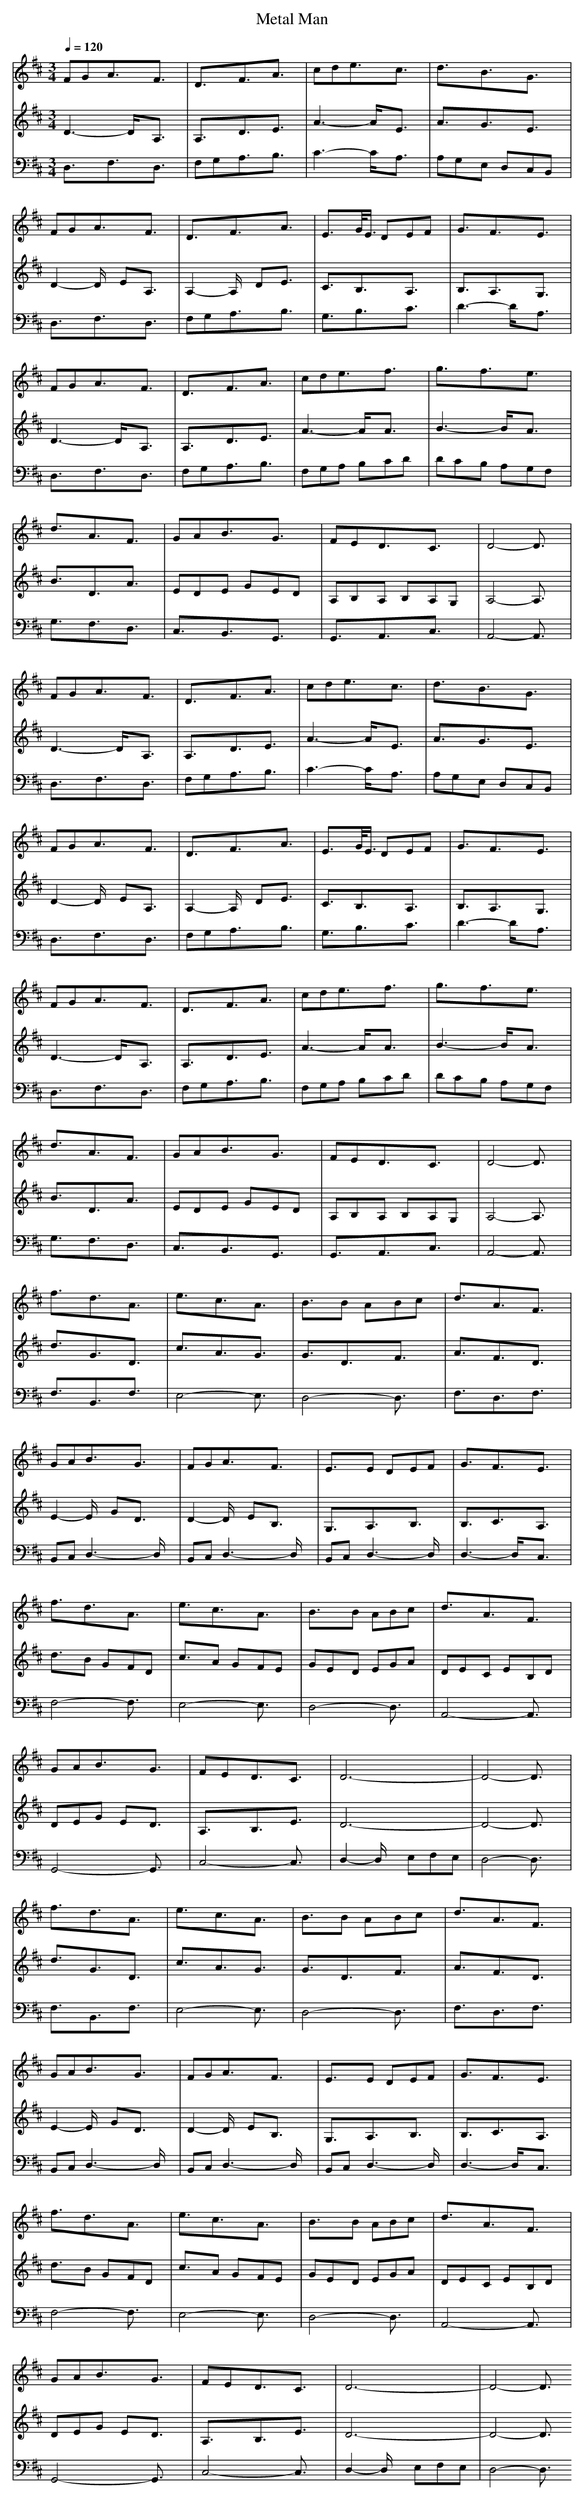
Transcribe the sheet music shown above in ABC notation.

X:1
T:Metal Man
M:3/4
L:1/8
Q:1/4=120
K:D % 2 sharps
V:1
FGA3/2x/2F3/2x/2| \
D3/2x/2F3/2x/2A3/2x/2| \
cde3/2x/2c3/2x/2| \
d3/2x/2B3/2x/2G3/2x/2|
FGA3/2x/2F3/2x/2| \
D3/2x/2F3/2x/2A3/2x/2| \
E3/2x/2G/2<E/2 DEF| \
G3/2x/2F3/2x/2E3/2x/2|
FGA3/2x/2F3/2x/2| \
D3/2x/2F3/2x/2A3/2x/2| \
cde3/2x/2f3/2x/2| \
g3/2x/2f3/2x/2e3/2x/2|
d3/2x/2A3/2x/2F3/2x/2| \
GAB3/2x/2G3/2x/2| \
FED3/2x/2C3/2x/2| \
D4-D3/2x/2|
FGA3/2x/2F3/2x/2| \
D3/2x/2F3/2x/2A3/2x/2| \
cde3/2x/2c3/2x/2| \
d3/2x/2B3/2x/2G3/2x/2|
FGA3/2x/2F3/2x/2| \
D3/2x/2F3/2x/2A3/2x/2| \
E3/2x/2G/2<E/2 DEF| \
G3/2x/2F3/2x/2E3/2x/2|
FGA3/2x/2F3/2x/2| \
D3/2x/2F3/2x/2A3/2x/2| \
cde3/2x/2f3/2x/2| \
g3/2x/2f3/2x/2e3/2x/2|
d3/2x/2A3/2x/2F3/2x/2| \
GAB3/2x/2G3/2x/2| \
FED3/2x/2C3/2x/2| \
D4-D3/2x/2|
f3/2x/2d3/2x/2A3/2x/2| \
e3/2x/2c3/2x/2A3/2x/2| \
B3/2x/2B ABc| \
d3/2x/2A3/2x/2F3/2x/2|
GAB3/2x/2G3/2x/2| \
FGA3/2x/2F3/2x/2| \
E3/2x/2E DEF| \
G3/2x/2F3/2x/2E3/2x/2|
f3/2x/2d3/2x/2A3/2x/2| \
e3/2x/2c3/2x/2A3/2x/2| \
B3/2x/2B ABc| \
d3/2x/2A3/2x/2F3/2x/2|
GAB3/2x/2G3/2x/2| \
FED3/2x/2C3/2x/2| \
D6-| \
D4-D3/2x/2|
f3/2x/2d3/2x/2A3/2x/2| \
e3/2x/2c3/2x/2A3/2x/2| \
B3/2x/2B ABc| \
d3/2x/2A3/2x/2F3/2x/2|
GAB3/2x/2G3/2x/2| \
FGA3/2x/2F3/2x/2| \
E3/2x/2E DEF| \
G3/2x/2F3/2x/2E3/2x/2|
f3/2x/2d3/2x/2A3/2x/2| \
e3/2x/2c3/2x/2A3/2x/2| \
B3/2x/2B ABc| \
d3/2x/2A3/2x/2F3/2x/2|
GAB3/2x/2G3/2x/2| \
FED3/2x/2C3/2x/2| \
D6-|D4-D3/2
V:2
D3- D/2x/2A,3/2x/2| \
A,3/2x/2D3/2x/2E3/2x/2| \
A3- A/2x/2E3/2x/2| \
A3/2x/2G3/2x/2E3/2x/2|
D2-D/2x/2 EA,3/2x/2| \
A,2-A,/2x/2 DE3/2x/2| \
C3/2x/2B,3/2x/2A,3/2x/2| \
B,3/2x/2A,3/2x/2G,3/2x/2|
D3- D/2x/2A,3/2x/2| \
A,3/2x/2D3/2x/2E3/2x/2| \
A3- A/2x/2A3/2x/2| \
B3- B/2x/2A3/2x/2|
B3/2x/2D3/2x/2A3/2x/2| \
EDE GED| \
A,B,A, B,A,G,| \
A,4-A,3/2x/2|
D3- D/2x/2A,3/2x/2| \
A,3/2x/2D3/2x/2E3/2x/2| \
A3- A/2x/2E3/2x/2| \
A3/2x/2G3/2x/2E3/2x/2|
D2-D/2x/2 EA,3/2x/2| \
A,2-A,/2x/2 DE3/2x/2| \
C3/2x/2B,3/2x/2A,3/2x/2| \
B,3/2x/2A,3/2x/2G,3/2x/2|
D3- D/2x/2A,3/2x/2| \
A,3/2x/2D3/2x/2E3/2x/2| \
A3- A/2x/2A3/2x/2| \
B3- B/2x/2A3/2x/2|
B3/2x/2D3/2x/2A3/2x/2| \
EDE GED| \
A,B,A, B,A,G,| \
A,4-A,3/2x/2|
d3/2x/2G3/2x/2D3/2x/2| \
c3/2x/2A3/2x/2G3/2x/2| \
G3/2x/2D3/2x/2F3/2x/2| \
A3/2x/2F3/2x/2D3/2x/2|
E2-E/2x/2 GD3/2x/2| \
D2-D/2x/2 EB,3/2x/2| \
G,3/2x/2A,3/2x/2B,3/2x/2| \
B,3/2x/2C3/2x/2A,3/2x/2|
d3/2x/2B GFD| \
c3/2x/2A GFE| \
GED EGA| \
DEC EB,D|
DEG ED3/2x/2| \
A,3/2x/2B,3/2x/2E3/2x/2| \
D6-| \
D4-D3/2x/2|
d3/2x/2G3/2x/2D3/2x/2| \
c3/2x/2A3/2x/2G3/2x/2| \
G3/2x/2D3/2x/2F3/2x/2| \
A3/2x/2F3/2x/2D3/2x/2|
E2-E/2x/2 GD3/2x/2| \
D2-D/2x/2 EB,3/2x/2| \
G,3/2x/2A,3/2x/2B,3/2x/2| \
B,3/2x/2C3/2x/2A,3/2x/2|
d3/2x/2B GFD| \
c3/2x/2A GFE| \
GED EGA| \
DEC EB,D|
DEG ED3/2x/2| \
A,3/2x/2B,3/2x/2E3/2x/2| \
D6-|D4-D3/2
V:3
D,3/2x/2F,3/2x/2D,3/2x/2| \
F,G,A,3/2x/2B,3/2x/2| \
C3- C/2x/2A,3/2x/2| \
A,G,E, D,C,B,,|
D,3/2x/2F,3/2x/2D,3/2x/2| \
F,G,A,3/2x/2B,3/2x/2| \
G,3/2x/2B,3/2x/2C3/2x/2| \
D3- D/2x/2A,3/2x/2|
D,3/2x/2F,3/2x/2D,3/2x/2| \
F,G,A,3/2x/2B,3/2x/2| \
F,G,A, B,CD| \
DCB, A,G,F,|
G,3/2x/2F,3/2x/2D,3/2x/2| \
C,3/2x/2B,,3/2x/2G,,3/2x/2| \
G,,3/2x/2A,,3/2x/2C,3/2x/2| \
A,,4-A,,3/2x/2|
D,3/2x/2F,3/2x/2D,3/2x/2| \
F,G,A,3/2x/2B,3/2x/2| \
C3- C/2x/2A,3/2x/2| \
A,G,E, D,C,B,,|
D,3/2x/2F,3/2x/2D,3/2x/2| \
F,G,A,3/2x/2B,3/2x/2| \
G,3/2x/2B,3/2x/2C3/2x/2| \
D3- D/2x/2A,3/2x/2|
D,3/2x/2F,3/2x/2D,3/2x/2| \
F,G,A,3/2x/2B,3/2x/2| \
F,G,A, B,CD| \
DCB, A,G,F,|
G,3/2x/2F,3/2x/2D,3/2x/2| \
C,3/2x/2B,,3/2x/2G,,3/2x/2| \
G,,3/2x/2A,,3/2x/2C,3/2x/2| \
A,,4-A,,3/2x/2|
F,3/2x/2B,,3/2x/2F,3/2x/2| \
E,4-E,3/2x/2| \
D,4-D,3/2x/2| \
F,3/2x/2D,3/2x/2F,3/2x/2|
B,,C,D,3-D,/2x/2| \
B,,C,D,3-D,/2x/2| \
B,,C,D,3-D,/2x/2| \
D,3- D,/2x/2C,3/2x/2|
F,4-F,3/2x/2| \
E,4-E,3/2x/2| \
D,4-D,3/2x/2| \
A,,4-A,,3/2x/2|
G,,4-G,,3/2x/2| \
C,4-C,3/2x/2| \
D,2-D,/2x/2 E,F,E,| \
D,4-D,3/2x/2|
F,3/2x/2B,,3/2x/2F,3/2x/2| \
E,4-E,3/2x/2| \
D,4-D,3/2x/2| \
F,3/2x/2D,3/2x/2F,3/2x/2|
B,,C,D,3-D,/2x/2| \
B,,C,D,3-D,/2x/2| \
B,,C,D,3-D,/2x/2| \
D,3- D,/2x/2C,3/2x/2|
F,4-F,3/2x/2| \
E,4-E,3/2x/2| \
D,4-D,3/2x/2| \
A,,4-A,,3/2x/2|
G,,4-G,,3/2x/2| \
C,4-C,3/2x/2| \
D,2-D,/2x/2 E,F,E,| \
D,4-D,3/2
